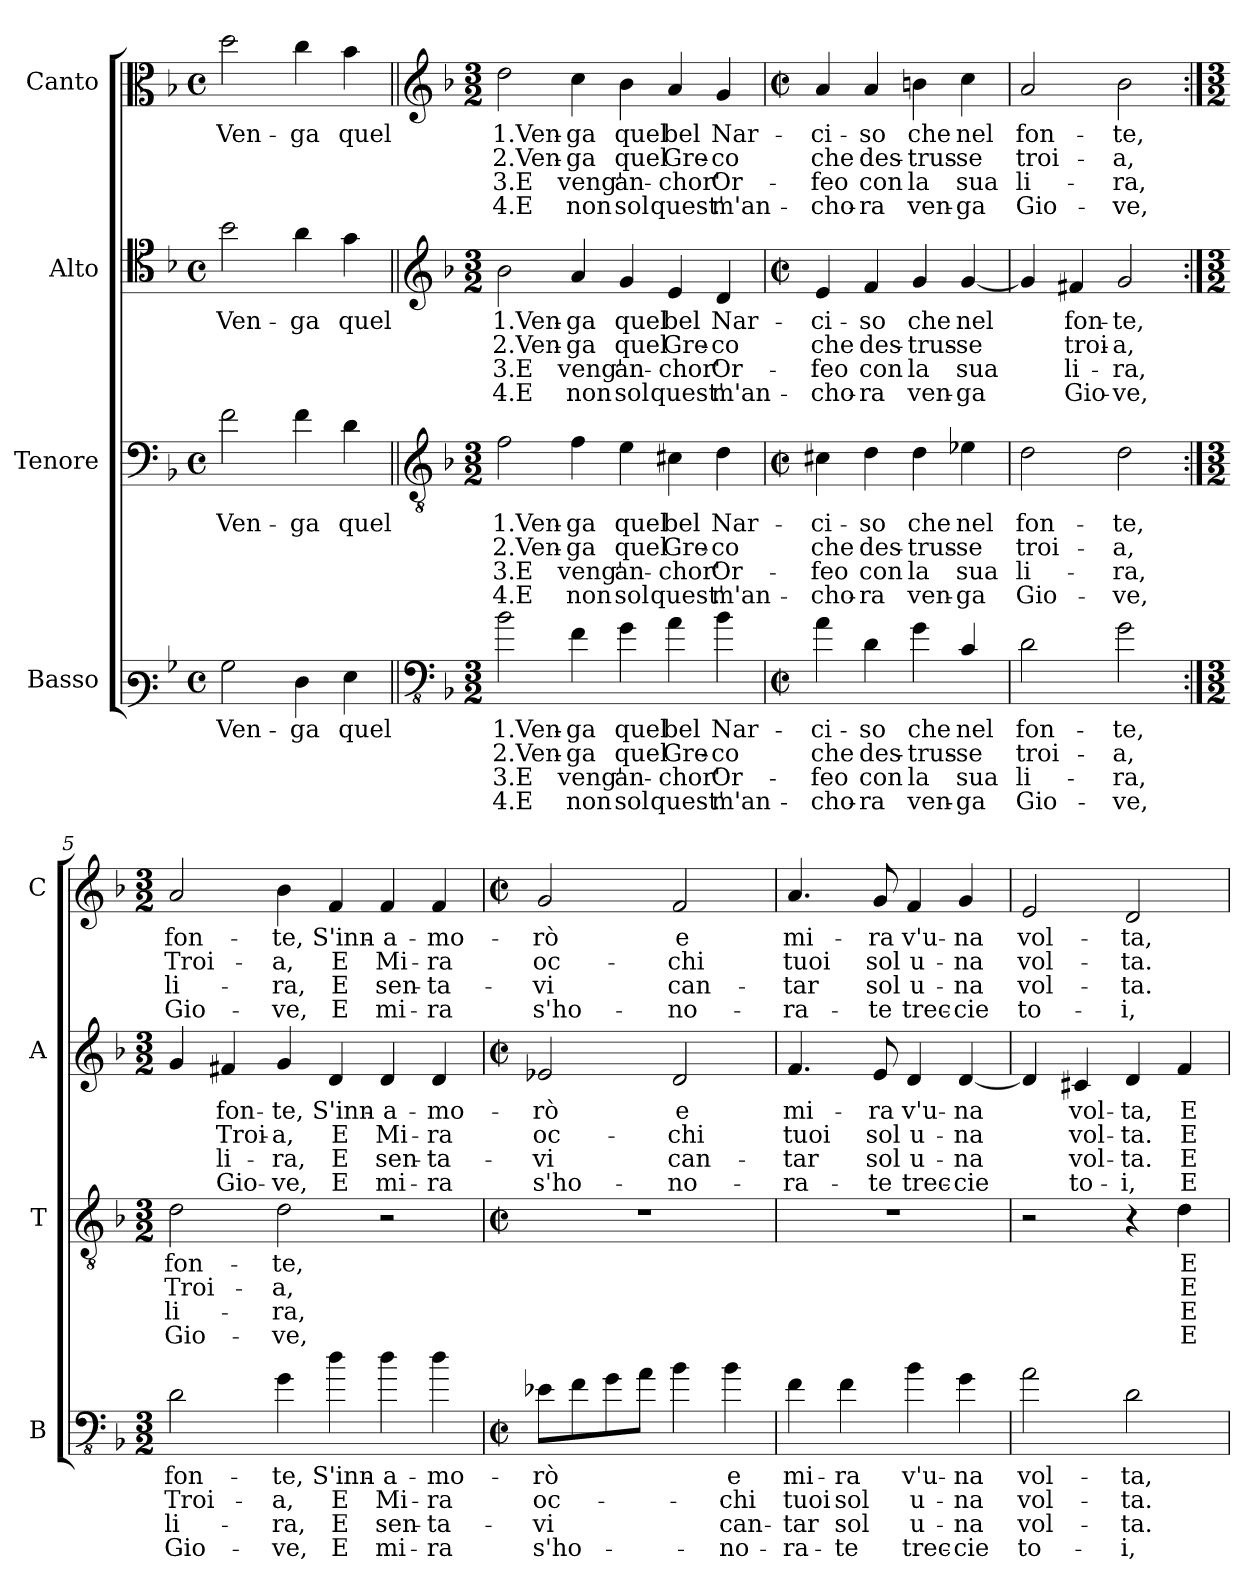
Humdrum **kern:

**kern	**text	**text	**text	**text	**kern	**text	**text	**text	**text	**kern	**text	**text	**text	**text	**kern	**text	**text	**text	**text
*part4	*part4	*part4	*part4	*part4	*part3	*part3	*part3	*part3	*part3	*part2	*part2	*part2	*part2	*part2	*part1	*part1	*part1	*part1	*part1
*staff4	*staff4	*staff4	*staff4	*staff4	*staff3	*staff3	*staff3	*staff3	*staff3	*staff2	*staff2	*staff2	*staff2	*staff2	*staff1	*staff1	*staff1	*staff1	*staff1
*I"Basso	*	*	*	*	*I"Tenore	*	*	*	*	*I"Alto	*	*	*	*	*I"Canto	*	*	*	*
*I'B	*	*	*	*	*I'T	*	*	*	*	*I'A	*	*	*	*	*I'C	*	*	*	*
*clefF3	*	*	*	*	*clefF4	*	*	*	*	*clefC4	*	*	*	*	*clefC3	*	*	*	*
*k[b-]	*	*	*	*	*k[b-]	*	*	*	*	*k[b-]	*	*	*	*	*k[b-]	*	*	*	*
*F:	*	*	*	*	*F:	*	*	*	*	*F:	*	*	*	*	*F:	*	*	*	*
*M4/4	*	*	*	*	*M4/4	*	*	*	*	*M4/4	*	*	*	*	*M4/4	*	*	*	*
*met(c)	*	*	*	*	*met(c)	*	*	*	*	*met(c)	*	*	*	*	*met(c)	*	*	*	*
=1	=1	=1	=1	=1	=1	=1	=1	=1	=1	=1	=1	=1	=1	=1	=1	=1	=1	=1	=1
!LO:N:head=open	!	!	!	!	!LO:N:head=open	!	!	!	!	!LO:N:head=open	!	!	!	!	!LO:N:head=open	!	!	!	!
2B-\	Ven-	.	.	.	2f\	Ven-	.	.	.	2b-\	Ven-	.	.	.	2dd\	Ven-	.	.	.
!LO:N:head=solid	!	!	!	!	!LO:N:head=solid	!	!	!	!	!LO:N:head=solid	!	!	!	!	!LO:N:head=solid	!	!	!	!
4F\	-ga	.	.	.	4f\	-ga	.	.	.	4a\	-ga	.	.	.	4cc\	-ga	.	.	.
!LO:N:head=solid	!	!	!	!	!LO:N:head=solid	!	!	!	!	!LO:N:head=solid	!	!	!	!	!LO:N:head=solid	!	!	!	!
4G\	quel	.	.	.	4d\	quel	.	.	.	4g\	quel	.	.	.	4b-\	quel	.	.	.
!!LO:LB:g=z
=2||	=2||	=2||	=2||	=2||	=2||	=2||	=2||	=2||	=2||	=2||	=2||	=2||	=2||	=2||	=2||	=2||	=2||	=2||	=2||
*clefFv4	*	*	*	*	*clefGv2	*	*	*	*	*clefG2	*	*	*	*	*clefG2	*	*	*	*
*k[b-]	*	*	*	*	*k[b-]	*	*	*	*	*k[b-]	*	*	*	*	*k[b-]	*	*	*	*
*F:	*	*	*	*	*F:	*	*	*	*	*F:	*	*	*	*	*F:	*	*	*	*
*M3/2	*	*	*	*	*M3/2	*	*	*	*	*M3/2	*	*	*	*	*M3/2	*	*	*	*
2B-\	1.Ven-	2.Ven-	3.E	4.E	2f\	1.Ven-	2.Ven-	3.E	4.E	2b-\	1.Ven-	2.Ven-	3.E	4.E	2dd\	1.Ven-	2.Ven-	3.E	4.E
4F\	-ga	-ga	veng'	non	4f\	-ga	-ga	veng'	non	4a/	-ga	-ga	veng'	non	4cc\	-ga	-ga	veng'	non
4G\	quel	quel	an-	sol	4e\	quel	quel	an-	sol	4g/	quel	quel	an-	sol	4b-\	quel	quel	an-	sol
4A\	bel	Gre-	-chor'	quest'	4c#X\	bel	Gre-	-chor'	quest'	4e/	bel	Gre-	-chor'	quest'	4a/	bel	Gre-	-chor'	quest'
4B-\	Nar-	-co	Or-	m'an-	4d\	Nar-	-co	Or-	m'an-	4d/	Nar-	-co	Or-	m'an-	4g/	Nar-	-co	Or-	m'an-
=3	=3	=3	=3	=3	=3	=3	=3	=3	=3	=3	=3	=3	=3	=3	=3	=3	=3	=3	=3
*M2/2	*	*	*	*	*M2/2	*	*	*	*	*M2/2	*	*	*	*	*M2/2	*	*	*	*
*met(c|)	*	*	*	*	*met(c|)	*	*	*	*	*met(c|)	*	*	*	*	*met(c|)	*	*	*	*
4A\	-ci-	che	-feo	-cho-	4c#X\	-ci-	che	-feo	-cho-	4e/	-ci-	che	-feo	-cho-	4a/	-ci-	che	-feo	-cho-
4D\	-so	des-	con	-ra	4d\	-so	des-	con	-ra	4f/	-so	des-	con	-ra	4a/	-so	des-	con	-ra
4G\	che	-trus-	la	ven-	4d\	che	-trus-	la	ven-	4g/	che	-trus-	la	ven-	4bn\	che	-trus-	la	ven-
4C/	nel	-se	sua	-ga	4e-X\	nel	-se	sua	-ga	[4g/	nel	-se	sua	-ga	4cc\	nel	-se	sua	-ga
!!LO:LB:g=z
=4	=4	=4	=4	=4	=4	=4	=4	=4	=4	=4	=4	=4	=4	=4	=4	=4	=4	=4	=4
2D\	fon-	troi-	li-	Gio-	2d\	fon-	troi-	li-	Gio-	4g/]	.	.	.	.	2a/	fon-	troi-	li-	Gio-
.	.	.	.	.	.	.	.	.	.	4f#X/	fon-	troi-	li-	Gio-	.	.	.	.	.
2G\	-te,	-a,	-ra,	-ve,	2d\	-te,	-a,	-ra,	-ve,	2g/	-te,	-a,	-ra,	-ve,	2b-\	-te,	-a,	-ra,	-ve,
=5:|!	=5:|!	=5:|!	=5:|!	=5:|!	=5:|!	=5:|!	=5:|!	=5:|!	=5:|!	=5:|!	=5:|!	=5:|!	=5:|!	=5:|!	=5:|!	=5:|!	=5:|!	=5:|!	=5:|!
*M3/2	*	*	*	*	*M3/2	*	*	*	*	*M3/2	*	*	*	*	*M3/2	*	*	*	*
2D\	fon-	Troi-	li-	Gio-	2d\	fon-	Troi-	li-	Gio-	4g/	.	.	.	.	2a/	fon-	Troi-	li-	Gio-
.	.	.	.	.	.	.	.	.	.	4f#X/	fon-	Troi-	li-	Gio-	.	.	.	.	.
4G\	-te,	-a,	-ra,	-ve,	2d\	-te,	-a,	-ra,	-ve,	4g/	-te,	-a,	-ra,	-ve,	4b-\	-te,	-a,	-ra,	-ve,
4d\	S'inn-	E	E	E	.	.	.	.	.	4d/	S'inn-	E	E	E	4f/	S'inn-	E	E	E
4d\	-a-	Mi-	sen-	mi-	2r	.	.	.	.	4d/	-a-	Mi-	sen-	mi-	4f/	-a-	Mi-	sen-	mi-
4d\	-mo-	-ra	-ta-	-ra	.	.	.	.	.	4d/	-mo-	-ra	-ta-	-ra	4f/	-mo-	-ra	-ta-	-ra
=6	=6	=6	=6	=6	=6	=6	=6	=6	=6	=6	=6	=6	=6	=6	=6	=6	=6	=6	=6
*M2/2	*	*	*	*	*M2/2	*	*	*	*	*M2/2	*	*	*	*	*M2/2	*	*	*	*
*met(c|)	*	*	*	*	*met(c|)	*	*	*	*	*met(c|)	*	*	*	*	*met(c|)	*	*	*	*
8E-X\L	-rò	oc-	-vi	s'ho-	1r	.	.	.	.	2e-X/	-rò	oc-	-vi	s'ho-	2g/	-rò	oc-	-vi	s'ho-
8F\	.	.	.	.	.	.	.	.	.	.	.	.	.	.	.	.	.	.	.
8G\	.	.	.	.	.	.	.	.	.	.	.	.	.	.	.	.	.	.	.
8A\J	.	.	.	.	.	.	.	.	.	.	.	.	.	.	.	.	.	.	.
4B-\	.	.	.	.	.	.	.	.	.	2d/	e	-chi	can-	-no-	2f/	e	-chi	can-	-no-
4B-\	e	-chi	can-	-no-	.	.	.	.	.	.	.	.	.	.	.	.	.	.	.
=7	=7	=7	=7	=7	=7	=7	=7	=7	=7	=7	=7	=7	=7	=7	=7	=7	=7	=7	=7
4F\	mi-	tuoi	-tar	-ra-	1r	.	.	.	.	4.f/	mi-	tuoi	-tar	-ra-	4.a/	mi-	tuoi	-tar	-ra-
4F\	-ra	sol	sol	-te	.	.	.	.	.	.	.	.	.	.	.	.	.	.	.
.	.	.	.	.	.	.	.	.	.	8e/	-ra	sol	sol	-te	8g/	-ra	sol	sol	-te
4B-\	v'u-	u-	u-	trec-	.	.	.	.	.	4d/	v'u-	u-	u-	trec-	4f/	v'u-	u-	u-	trec-
4G\	-na	-na	-na	-cie	.	.	.	.	.	[4d/	-na	-na	-na	-cie	4g/	-na	-na	-na	-cie
!!LO:PB:g=z
=8	=8	=8	=8	=8	=8	=8	=8	=8	=8	=8	=8	=8	=8	=8	=8	=8	=8	=8	=8
2A\	vol-	vol-	vol-	to-	2r	.	.	.	.	4d/]	.	.	.	.	2e/	vol-	vol-	vol-	to-
.	.	.	.	.	.	.	.	.	.	4c#X/	vol-	vol-	vol-	to-	.	.	.	.	.
2D\	-ta,	-ta.	-ta.	-i,	4r	.	.	.	.	4d/	-ta,	-ta.	-ta.	-i,	2d/	-ta,	-ta.	-ta.	-i,
.	.	.	.	.	4d\	E	E	E	E	4f/	E	E	E	E	.	.	.	.	.
=	=	=	=	=	=	=	=	=	=	=	=	=	=	=	=	=	=	=	=
*-	*-	*-	*-	*-	*-	*-	*-	*-	*-	*-	*-	*-	*-	*-	*-	*-	*-	*-	*-
